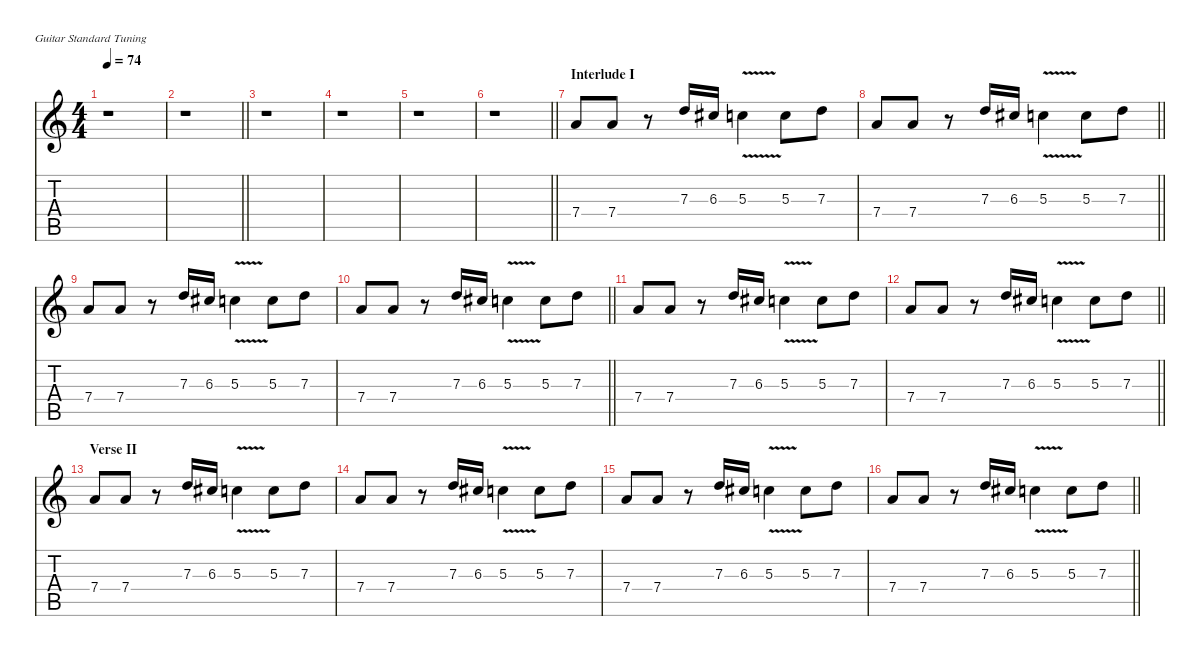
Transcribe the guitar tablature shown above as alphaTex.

\defaultSystemsLayout 4
\hideDynamics
\bracketExtendMode nobrackets
\singleTrackTrackNamePolicy hidden
\multiTrackTrackNamePolicy hidden
\firstSystemTrackNameMode fullname
\firstSystemTrackNameOrientation horizontal
\otherSystemsTrackNameOrientation horizontal
\track ("Tony Iommi II" "od.guit.") {instrument overdrivenguitar}
\staff {score tabs}
\tuning (E4 B3 G3 D3 A2 E2)
\ts (4 4)
\tempo 74
\clef g2
\ks c
r.1{dy f beam Down} |
\barLineRight lightlight
r.1{beam Down} |
r.1{beam Down} |
r.1{beam Down} |
r.1{beam Down} |
\barLineRight lightlight
r.1{beam Down} |
\section ("" "Interlude I")
7.4.8{beam Up} 7.4.8{beam Up} r.8{beam Up} 7.3.16{beam Down} 6.3{acc #}.16{beam Down} 5.3{v}.4{beam Down} 5.3.8{beam Down} 7.3.8{beam Down} |
\barLineRight lightlight
7.4.8{beam Up} 7.4.8{beam Up} r.8{beam Up} 7.3.16{beam Down} 6.3{acc #}.16{beam Down} 5.3{v}.4{beam Down} 5.3.8{beam Down} 7.3.8{beam Down} |
7.4.8{beam Up} 7.4.8{beam Up} r.8{beam Up} 7.3.16{beam Down} 6.3{acc #}.16{beam Down} 5.3{v}.4{beam Down} 5.3.8{beam Down} 7.3.8{beam Down} |
\barLineRight lightlight
7.4.8{beam Up} 7.4.8{beam Up} r.8{beam Up} 7.3.16{beam Down} 6.3{acc #}.16{beam Down} 5.3{v}.4{beam Down} 5.3.8{beam Down} 7.3.8{beam Down} |
7.4.8{beam Up} 7.4.8{beam Up} r.8{beam Up} 7.3.16{beam Down} 6.3{acc #}.16{beam Down} 5.3{v}.4{beam Down} 5.3.8{beam Down} 7.3.8{beam Down} |
\barLineRight lightlight
7.4.8{beam Up} 7.4.8{beam Up} r.8{beam Up} 7.3.16{beam Down} 6.3{acc #}.16{beam Down} 5.3{v}.4{beam Down} 5.3.8{beam Down} 7.3.8{beam Down} |
\section ("" "Verse II")
7.4.8{beam Up} 7.4.8{beam Up} r.8{beam Up} 7.3.16{beam Down} 6.3{acc #}.16{beam Down} 5.3{v}.4{beam Down} 5.3.8{beam Down} 7.3.8{beam Down} |
7.4.8{beam Up} 7.4.8{beam Up} r.8{beam Up} 7.3.16{beam Down} 6.3{acc #}.16{beam Down} 5.3{v}.4{beam Down} 5.3.8{beam Down} 7.3.8{beam Down} |
7.4.8{beam Up} 7.4.8{beam Up} r.8{beam Up} 7.3.16{beam Down} 6.3{acc #}.16{beam Down} 5.3{v}.4{beam Down} 5.3.8{beam Down} 7.3.8{beam Down} |
\barLineRight lightlight
7.4.8{beam Up} 7.4.8{beam Up} r.8{beam Up} 7.3.16{beam Down} 6.3{acc #}.16{beam Down} 5.3{v}.4{beam Down} 5.3.8{beam Down} 7.3.8{beam Down}
